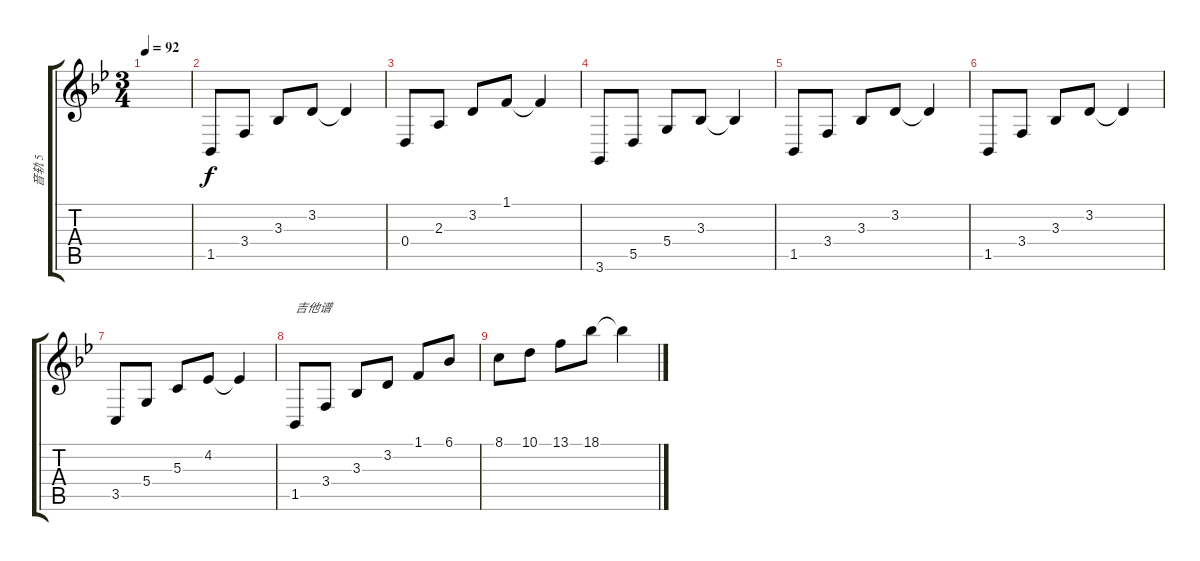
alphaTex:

\track ("音轨 5" "音轨 5") {instrument pad2warm}
\staff {score tabs}
\tuning (E4 B3 G3 D3 A2 E2) {hide}
\ts (3 4)
\tempo 92
\clef g2
\ks bb
|
1.5.8 3.4.8 3.3.8 3.2.8 3.2{t}.4 |
0.4.8 2.3.8 3.2.8 1.1.8 1.1{t}.4 |
3.6.8 5.5.8 5.4.8 3.3.8 3.3{t}.4 |
1.5.8 3.4.8 3.3.8 3.2.8 3.2{t}.4 |
1.5.8 3.4.8 3.3.8 3.2.8 3.2{t}.4 |
3.5.8 5.4.8 5.3.8 4.2.8 4.2{t}.4 |
1.5.8{txt "吉他谱"} 3.4.8 3.3.8 3.2.8 1.1.8 6.1.8 |
8.1.8 10.1.8 13.1.8 18.1.8 18.1{t}.4
